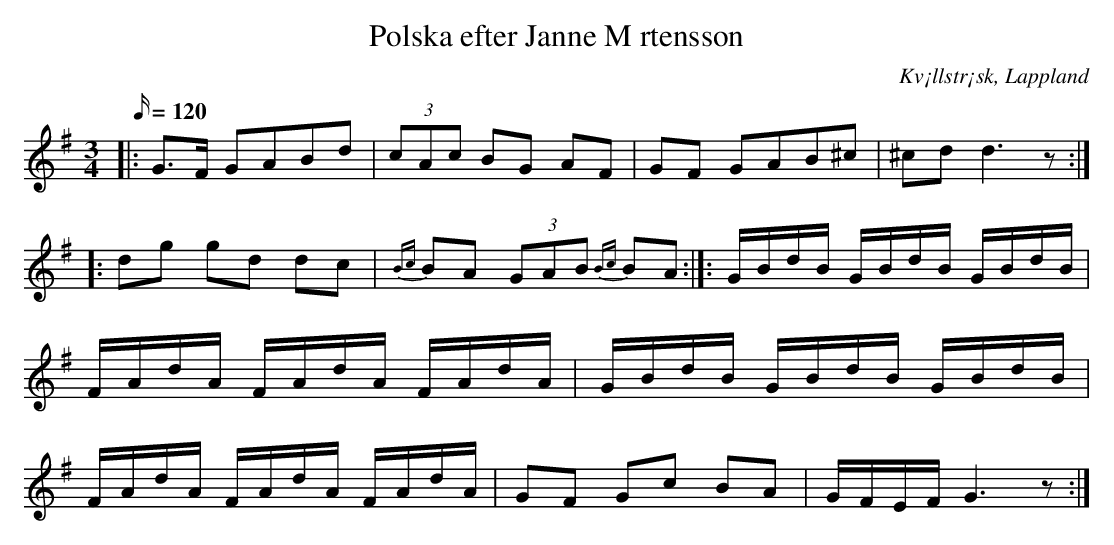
X:1
T:Polska efter Janne M rtensson
O:Kv¡llstr¡sk, Lappland
M:3/4
L:1/16
Q:120
K:G
|:G3F1 G2A2B2d2 | (3c2A2c2 B2G2 A2F2 | G2F2 G2A2B2^c2 | ^c2d2 d6 z2:|]: d2g2 g2d2 d2c2 | {Bc}B2A2 (3G2A2B2 {Bc}B2A2 :|]: GBdB GBdB GBdB | FAdA FAdA FAdA | GBdB GBdB GBdB | FAdA FAdA FAdA | G2F2 G2c2 B2A2 | GFEF G6 z2 :|]
